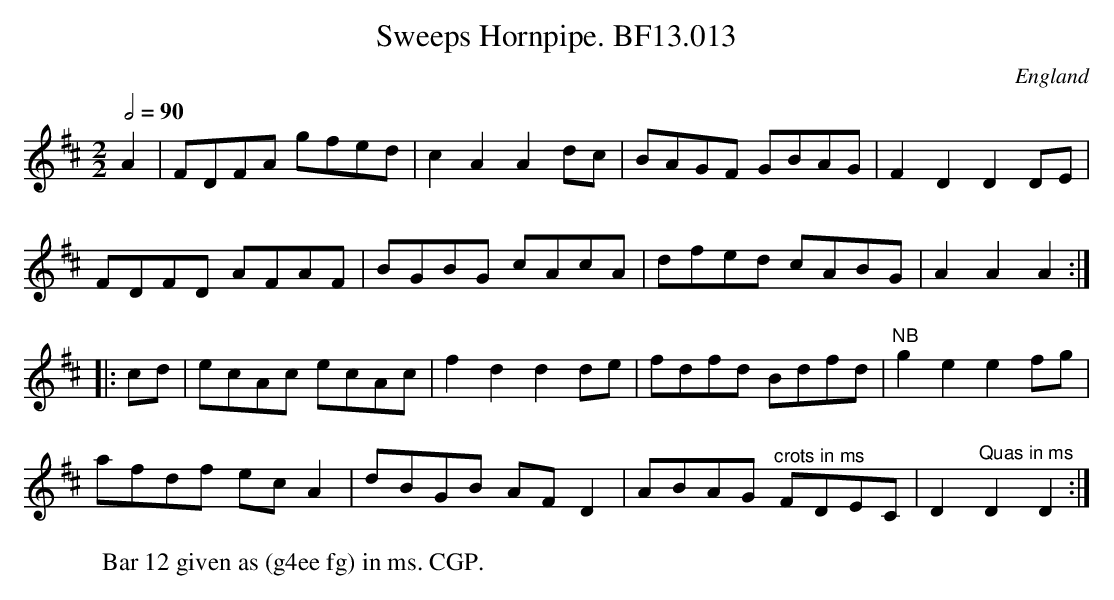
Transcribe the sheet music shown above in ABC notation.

X:1
T:Sweeps Hornpipe. BF13.013
L:1/8
M:2/2
O:England
Q:1/2=90
K:D Major
A2|FDFA gfed|c2A2A2dc|BAGF GBAG|F2D2D2DE|!
FDFD AFAF|BGBG cAcA|dfed cABG|A2A2A2:|!
|:cd|ecAc ecAc|f2d2d2de|fdfd Bdfd|"^NB"g2e2e2 fg|!
afdf ecA2|dBGB AF D2|ABAG "^crots in ms"FDEC|D2"^Quas in ms"D2D2:|
W:Bar 12 given as (g4ee fg) in ms. CGP.
